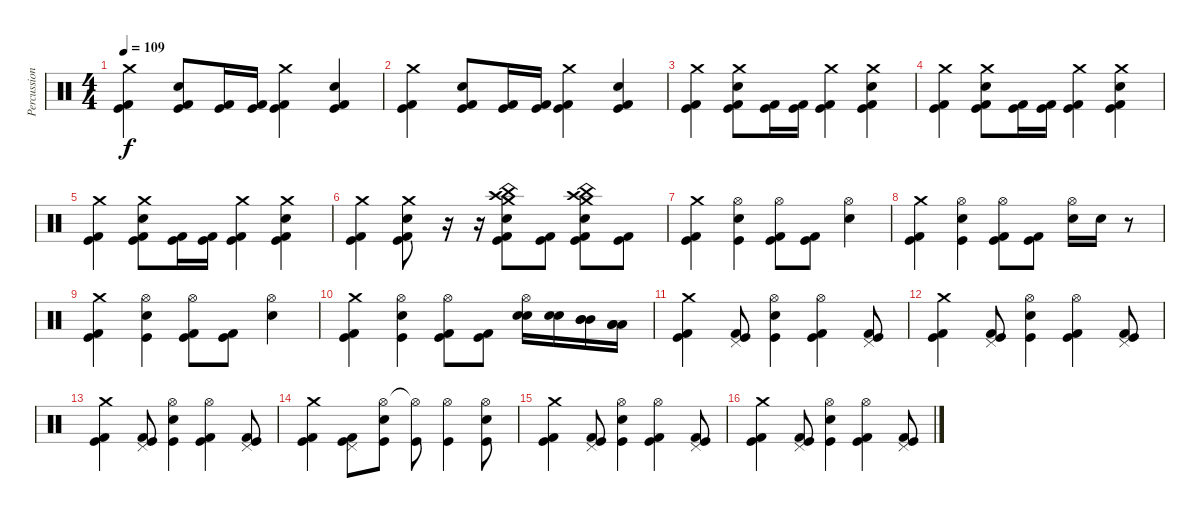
\track ("Percussion" "Percussion") {instrument percussion}
\staff {score}
\articulation defaults
\ts (4 4)
\tempo 109
\clef neutral
\ks c
("Crash medium (hit)" "Kick (hit) 2" "Kick (hit)").4{dy f} ("Snare (hit) 2" "Kick (hit) 2" "Kick (hit)").8 ("Kick (hit) 2" "Kick (hit)").16 ("Kick (hit) 2" "Kick (hit)").16 ("Crash medium (hit)" "Kick (hit) 2" "Kick (hit)").4 ("Snare (hit) 2" "Kick (hit) 2" "Kick (hit)").4 |
("Crash medium (hit)" "Kick (hit) 2" "Kick (hit)").4 ("Snare (hit) 2" "Kick (hit) 2" "Kick (hit)").8 ("Kick (hit) 2" "Kick (hit)").16 ("Kick (hit) 2" "Kick (hit)").16 ("Crash medium (hit)" "Kick (hit) 2" "Kick (hit)").4 ("Snare (hit) 2" "Kick (hit) 2" "Kick (hit)").4 |
("Crash medium (hit)" "Kick (hit) 2" "Kick (hit)").4 ("Crash medium (hit)" "Snare (hit) 2" "Kick (hit) 2" "Kick (hit)").8 ("Kick (hit) 2" "Kick (hit)").16 ("Kick (hit) 2" "Kick (hit)").16 ("Crash medium (hit)" "Kick (hit) 2" "Kick (hit)").4 ("Crash medium (hit)" "Snare (hit) 2" "Kick (hit) 2" "Kick (hit)").4 |
("Crash medium (hit)" "Kick (hit) 2" "Kick (hit)").4 ("Crash medium (hit)" "Snare (hit) 2" "Kick (hit) 2" "Kick (hit)").8 ("Kick (hit) 2" "Kick (hit)").16 ("Kick (hit) 2" "Kick (hit)").16 ("Crash medium (hit)" "Kick (hit) 2" "Kick (hit)").4 ("Crash medium (hit)" "Snare (hit) 2" "Kick (hit) 2" "Kick (hit)").4 |
("Crash medium (hit)" "Kick (hit) 2" "Kick (hit)").4 ("Crash medium (hit)" "Snare (hit) 2" "Kick (hit) 2" "Kick (hit)").8 ("Kick (hit) 2" "Kick (hit)").16 ("Kick (hit) 2" "Kick (hit)").16 ("Crash medium (hit)" "Kick (hit) 2" "Kick (hit)").4 ("Crash medium (hit)" "Snare (hit) 2" "Kick (hit) 2" "Kick (hit)").4 |
("Crash medium (hit)" "Kick (hit) 2" "Kick (hit)").4 ("Crash medium (hit)" "Snare (hit) 2" "Kick (hit) 2" "Kick (hit)").8 r.16 r.16 ("China (hit)" "Crash high (hit)" "Crash medium (hit)" "Snare (hit) 2" "Kick (hit) 2" "Kick (hit)").8 ("Kick (hit) 2" "Kick (hit)").8 ("China (hit)" "Crash high (hit)" "Crash medium (hit)" "Snare (hit) 2" "Kick (hit) 2" "Kick (hit)").8 ("Kick (hit) 2" "Kick (hit)").8 |
("Crash medium (hit)" "Kick (hit) 2" "Kick (hit)").4 ("Hi-Hat (open)" "Snare (hit) 2" "Kick (hit)").4 ("Hi-Hat (open)" "Kick (hit) 2" "Kick (hit)").8 ("Kick (hit) 2" "Kick (hit)").8 ("Hi-Hat (open)" "Snare (hit) 2").4 |
("Crash medium (hit)" "Kick (hit) 2" "Kick (hit)").4 ("Hi-Hat (open)" "Snare (hit) 2" "Kick (hit)").4 ("Hi-Hat (open)" "Kick (hit) 2" "Kick (hit)").8 ("Kick (hit) 2" "Kick (hit)").8 ("Hi-Hat (open)" "Snare (hit) 2").16 "Snare (hit) 2".16 r.8 |
("Crash medium (hit)" "Kick (hit) 2" "Kick (hit)").4 ("Hi-Hat (open)" "Snare (hit) 2" "Kick (hit)").4 ("Hi-Hat (open)" "Kick (hit) 2" "Kick (hit)").8 ("Kick (hit) 2" "Kick (hit)").8 ("Hi-Hat (open)" "Snare (hit) 2").4 |
("Crash medium (hit)" "Kick (hit) 2" "Kick (hit)").4 ("Hi-Hat (open)" "Snare (hit) 2" "Kick (hit)").4 ("Hi-Hat (open)" "Kick (hit) 2" "Kick (hit)").8 ("Kick (hit) 2" "Kick (hit)").8 ("Hi-Hat (open)" "Snare (hit) 2" "Snare (hit) 2").16 ("Snare (hit) 2" "Snare (hit) 2").16 ("Mid Tom (hit)" "Mid Tom (hit)" "Mid Tom (hit)").16 ("Low Tom (hit)" "Low Tom (hit)" "Low Tom (hit)").16 |
("Crash medium (hit)" "Kick (hit) 2" "Kick (hit)").4 ("Pedal Hi-Hat (hit)" "Kick (hit) 2" "Kick (hit)").8 ("Hi-Hat (open)" "Snare (hit) 2" "Kick (hit)").4 ("Hi-Hat (open)" "Kick (hit) 2" "Kick (hit)").4 ("Pedal Hi-Hat (hit)" "Kick (hit) 2" "Kick (hit)").8 |
("Crash medium (hit)" "Kick (hit) 2" "Kick (hit)").4 ("Pedal Hi-Hat (hit)" "Kick (hit) 2" "Kick (hit)").8 ("Hi-Hat (open)" "Snare (hit) 2" "Kick (hit)").4 ("Hi-Hat (open)" "Kick (hit) 2" "Kick (hit)").4 ("Pedal Hi-Hat (hit)" "Kick (hit) 2" "Kick (hit)").8 |
("Crash medium (hit)" "Kick (hit) 2" "Kick (hit)").4 ("Pedal Hi-Hat (hit)" "Kick (hit) 2" "Kick (hit)").8 ("Hi-Hat (open)" "Snare (hit) 2" "Kick (hit)").4 ("Hi-Hat (open)" "Kick (hit) 2" "Kick (hit)").4 ("Pedal Hi-Hat (hit)" "Kick (hit) 2" "Kick (hit)").8 |
("Crash medium (hit)" "Kick (hit) 2" "Kick (hit)").4 ("Pedal Hi-Hat (hit)" "Kick (hit) 2" "Kick (hit)").8 ("Hi-Hat (open)" "Snare (hit) 2" "Kick (hit)").8 ("Hi-Hat (open)"{t} "Kick (hit)").8 ("Hi-Hat (open)" "Kick (hit)").4 ("Hi-Hat (open)" "Snare (hit) 2" "Kick (hit)").8 |
("Crash medium (hit)" "Kick (hit) 2" "Kick (hit)").4 ("Pedal Hi-Hat (hit)" "Kick (hit) 2" "Kick (hit)").8 ("Hi-Hat (open)" "Snare (hit) 2" "Kick (hit)").4 ("Hi-Hat (open)" "Kick (hit) 2" "Kick (hit)").4 ("Pedal Hi-Hat (hit)" "Kick (hit) 2" "Kick (hit)").8 |
("Crash medium (hit)" "Kick (hit) 2" "Kick (hit)").4 ("Pedal Hi-Hat (hit)" "Kick (hit) 2" "Kick (hit)").8 ("Hi-Hat (open)" "Snare (hit) 2" "Kick (hit)").4 ("Hi-Hat (open)" "Kick (hit) 2" "Kick (hit)").4 ("Pedal Hi-Hat (hit)" "Kick (hit) 2" "Kick (hit)").8
